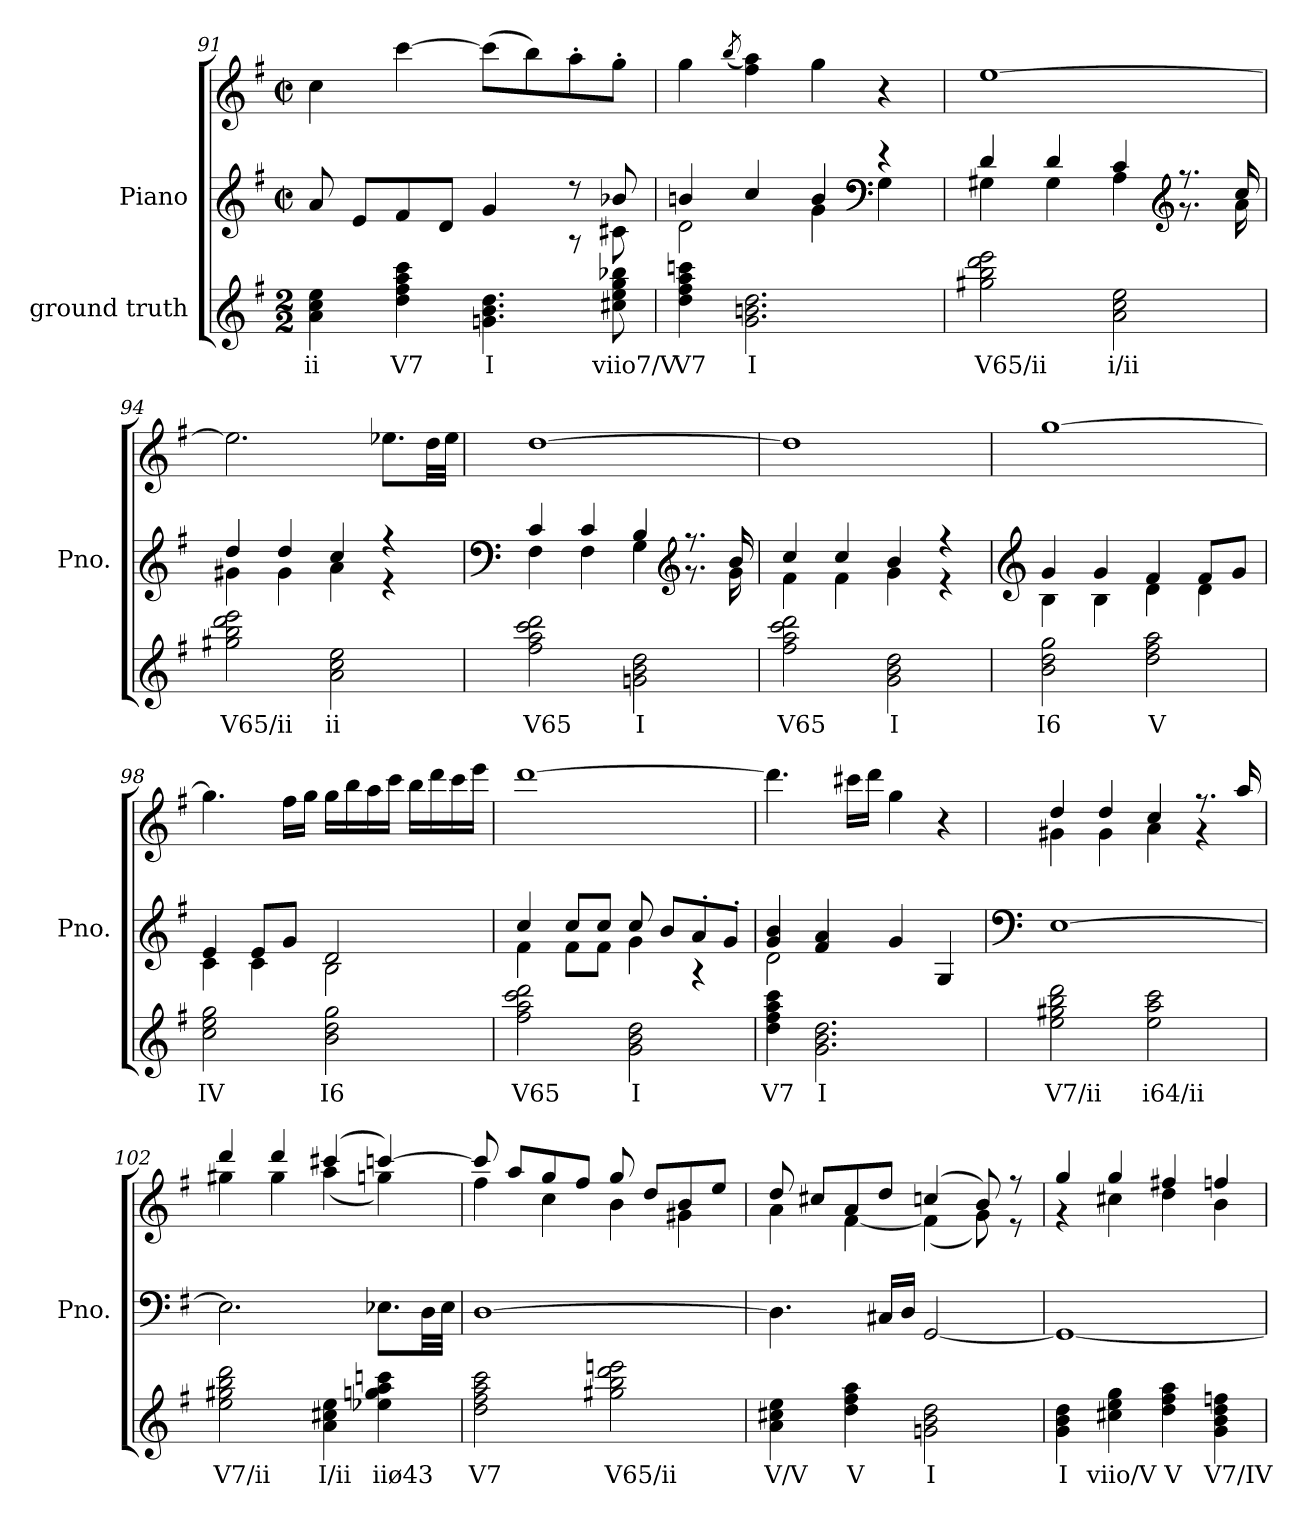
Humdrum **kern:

**kern	**text	**kern	**kern
*part2	*part2	*part1	*part1
*staff3	*staff3	*staff2	*staff1
*I"ground truth	*	*I"Piano	*
*	*	*I'Pno.	*
*	*	*clefG2	*clefG2
*k[f#]	*	*k[f#]	*k[f#]
*G:	*	*G:	*G:
*M2/2	*	*M2/2	*M2/2
*	*	*met(c|)	*met(c|)
=91	=91	=91	=91
*	*	*^	*
4a 4cc 4ee	ii	8a/	2ryy	4cc\
.	.	8e/L	.	.
4dd 4ff# 4aa 4ccc	V7	8f#/	.	[4ccc\
.	.	8d/J	.	.
4.gn 4.b 4.dd	I	4g/	4ryy	(>8ccc\L]
.	.	.	.	8bb\)
.	.	8r	8r	8aa'\
8cc#X 8ee 8gg 8bb-X	viio7/V	8b-X/	8c#X\	8gg'\J
=92	=92	=92	=92	=92
4dd 4ff# 4aa 4cccn	V7	4bn/	2d\	4gg\
.	.	.	.	(<8qbb/
2.g 2.bn 2.dd	I	4cc/	.	4ff#\ 4aa\)
.	.	4b/	4g\	4gg\
*	*	*clefF4	*	*
.	.	4r	4G\	4r
!!LO:PB:g=z
=93	=93	=93	=93	=93
2gg#X 2bb 2ddd 2eee	V65/ii	4d/	4G#X\	[1ee
.	.	4d/	4G#\	.
2a 2cc 2ee	i/ii	4c/	4A\	.
*	*	*clefG2	*	*
.	.	8.r	8.r	.
.	.	16cc/	16a\	.
=94	=94	=94	=94	=94
2gg#X 2bb 2ddd 2eee	V65/ii	4dd/	4g#X\	2.ee\]
.	.	4dd/	4g#\	.
2a 2cc 2ee	ii	4cc/	4a\	.
.	.	4r	4r	8.ee-X\L
.	.	.	.	32dd\LL
.	.	.	.	32ee-\JJJ
=95	=95	=95	=95	=95
*	*	*clefF4	*	*
2ff# 2aa 2ccc 2ddd	V65	4c/	4F#\	[1dd
.	.	4c/	4F#\	.
2gn 2b 2dd	I	4B/	4G\	.
*	*	*clefG2	*	*
.	.	8.r	8.r	.
.	.	16b/	16g\	.
=96	=96	=96	=96	=96
2ff# 2aa 2ccc 2ddd	V65	4cc/	4f#\	1dd]
.	.	4cc/	4f#\	.
2g 2b 2dd	I	4b/	4g\	.
.	.	4r	4r	.
=97	=97	=97	=97	=97
*	*	*clefG2	*	*
2b 2dd 2gg	I6	4g/	4B\	[1gg
.	.	4g/	4B\	.
2dd 2ff# 2aa	V	4f#/	4d\	.
.	.	8f#/L	4d\	.
.	.	8g/J	.	.
!!LO:LB:g=z
=98	=98	=98	=98	=98
2cc 2ee 2gg	IV	4e/	4c\	4.gg\]
.	.	8e/L	4c\	.
.	.	8g/J	.	16ff#\LL
.	.	.	.	16gg\JJ
2b 2dd 2gg	I6	2d/	2B\	16gg\LL
.	.	.	.	16bb\
.	.	.	.	16aa\
.	.	.	.	16ccc\JJ
.	.	.	.	16bb\LL
.	.	.	.	16ddd\
.	.	.	.	16ccc\
.	.	.	.	16eee\JJ
=99	=99	=99	=99	=99
2ff# 2aa 2ccc 2ddd	V65	4cc/	4f#\	[1ddd
.	.	8cc/L	8f#\L	.
.	.	8cc/J	8f#\J	.
2g 2b 2dd	I	8cc/	4g\	.
.	.	8b/L	.	.
.	.	8a'/	4r	.
.	.	8g'/J	.	.
=100	=100	=100	=100	=100
4dd 4ff# 4aa 4ccc	V7	4g/ 4b/	2d\	4.ddd\]
2.g 2.b 2.dd	I	4f#/ 4a/	.	.
.	.	.	.	16ccc#X\LL
.	.	.	.	16ddd\JJ
.	.	4g/	2ryy	4gg\
.	.	4G/	.	4r
*	*	*v	*v	*
=101	=101	=101	=101
*	*	*clefF4	*
*	*	*	*^
2ee 2gg#X 2bb 2ddd	V7/ii	[1E	4dd/	4g#X\
.	.	.	4dd/	4g#\
2ee 2aa 2ccc	i64/ii	.	4cc/	4a\
.	.	.	8.r	4r
.	.	.	16aa/	.
!!LO:LB:g=z	!!
=102	=102	=102	=102	=102
2ee 2gg#X 2bb 2ddd	V7/ii	2.E\]	4ddd/	4gg#X\
.	.	.	4ddd/	4gg#\
4a 4cc#X 4ee	I/ii	.	(>4ccc#X/	(<4aa\
4ee-X 4ggn 4aa 4cccn	iiø43	8.E-X\L	[4cccn/)	4ggn\)
.	.	32D\LL	.	.
.	.	32E-\JJJ	.	.
=103	=103	=103	=103	=103
2dd 2ff# 2aa 2ccc	V7	[1D	8ccc/]	4ff#\
.	.	.	8aa/L	.
.	.	.	8gg/	4cc\
.	.	.	8ff#/J	.
2gg#X 2bb 2ddd 2eeen	V65/ii	.	8gg/	4b\
.	.	.	8dd/L	.
.	.	.	8b/	4g#X\
.	.	.	8ee/J	.
=104	=104	=104	=104	=104
4a 4cc#X 4ee	V/V	4.D\]	8dd/	4a\
.	.	.	8cc#X/L	.
4dd 4ff# 4aa	V	.	8a/	[4f#\
.	.	16C#X/LL	8dd/J	.
.	.	16D/JJ	.	.
2gn 2b 2dd	I	[2GG/	(>4ccn/	(<4f#\]
.	.	.	8b/)	8g\)
.	.	.	8r	8r
=105	=105	=105	=105	=105
4g 4b 4dd	I	1GG_	4gg/	4r
4cc#X 4ee 4gg	viio/V	.	4gg/	4cc#X\
4dd 4ff# 4aa	V	.	4ff#X/	4dd\
4g 4b 4dd 4ffn	V7/IV	.	4ffn/	4b\
*	*	*	*v	*v
=	=	=	=
*-	*-	*-	*-
